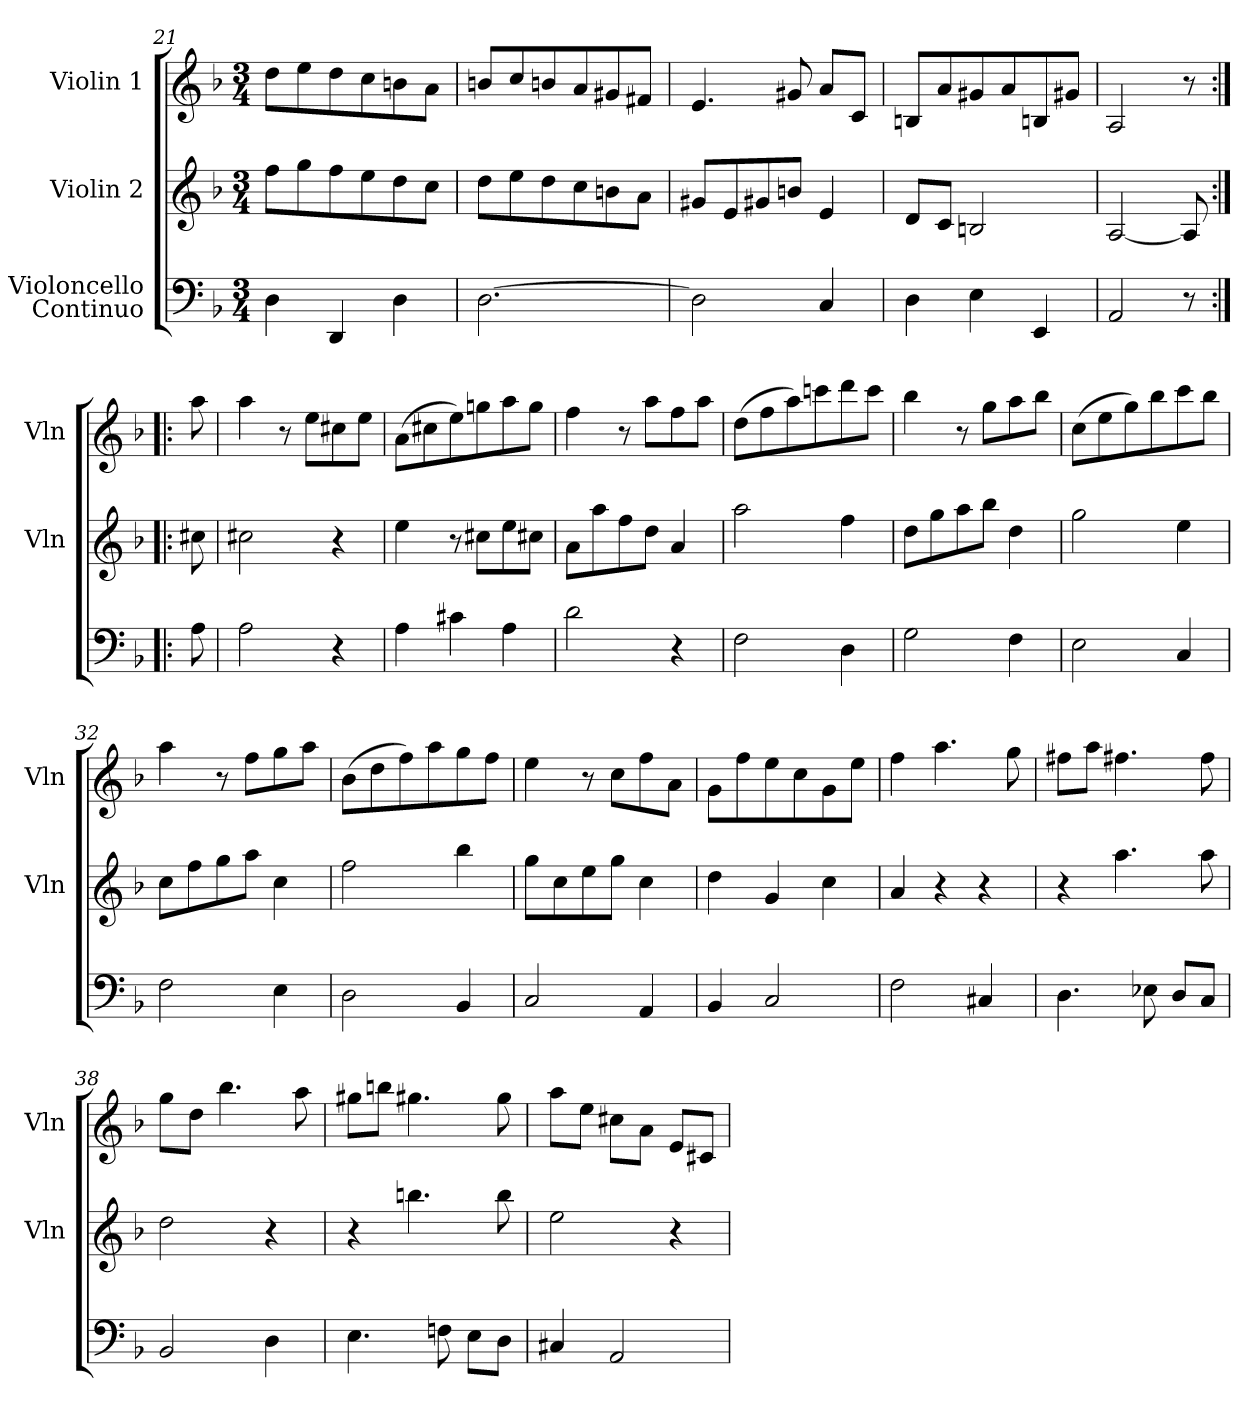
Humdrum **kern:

**kern	**kern	**kern
*part3	*part2	*part1
*staff3	*staff2	*staff1
*I"Violoncello\nContinuo	*I"Violin 2	*I"Violin 1
*	*I'Vln	*I'Vln
*clefF4	*clefG2	*clefG2
*k[b-]	*k[b-]	*k[b-]
*d:	*d:	*d:
*M3/4	*M3/4	*M3/4
=21	=21	=21
4D\	8ff\L	8dd\L
.	8gg\	8ee\
4DD/	8ff\	8dd\
.	8ee\	8cc\
4D\	8dd\	8bn\
.	8cc\J	8a\J
=22	=22	=22
[2.D\	8dd\L	8bn/L
.	8ee\	8cc/
.	8dd\	8bn/
.	8cc\	8a/
.	8bn\	8g#X/
.	8a\J	8f#X/J
=23	=23	=23
2D\]	8g#X/L	4.e/
.	8e/	.
.	8g#X/	.
.	8bn/J	8g#X/
4C/	4e/	8a/L
.	.	8c/J
=24	=24	=24
4D\	8d/L	8Bn/L
.	8c/J	8a/
4E\	2Bn/	8g#X/
.	.	8a/
4EE/	.	8Bn/
.	.	8g#X/J
=25	=25	=25
2AA/	[2A/	2A/
8r	8A/]	8r
=:|!|:	=:|!|:	=:|!|:
8A\	8cc#X\	8aa\
=26	=26	=26
2A\	2cc#X\	4aa\
.	.	8r
.	.	8ee\L
4r	4r	8cc#X\
.	.	8ee\J
=27	=27	=27
4A\	4ee\	(8a\L
.	.	8cc#X\
4c#X\	8r	8ee\)
.	8cc#X\L	8ggn\
4A\	8ee\	8aa\
.	8cc#X\J	8gg\J
=28	=28	=28
2d\	8a\L	4ff\
.	8aa\	.
.	8ff\	8r
.	8dd\J	8aa\L
4r	4a/	8ff\
.	.	8aa\J
=29	=29	=29
2F\	2aa\	(8dd\L
.	.	8ff\
.	.	8aa\)
.	.	8cccn\
4D\	4ff\	8ddd\
.	.	8ccc\J
=30	=30	=30
2G\	8dd\L	4bb-\
.	8gg\	.
.	8aa\	8r
.	8bb-\J	8gg\L
4F\	4dd\	8aa\
.	.	8bb-\J
=31	=31	=31
2E\	2gg\	(8cc\L
.	.	8ee\
.	.	8gg\)
.	.	8bb-\
4C/	4ee\	8ccc\
.	.	8bb-\J
=32	=32	=32
2F\	8cc\L	4aa\
.	8ff\	.
.	8gg\	8r
.	8aa\J	8ff\L
4E\	4cc\	8gg\
.	.	8aa\J
=33	=33	=33
2D\	2ff\	(8b-\L
.	.	8dd\
.	.	8ff\)
.	.	8aa\
4BB-/	4bb-\	8gg\
.	.	8ff\J
=34	=34	=34
2C/	8gg\L	4ee\
.	8cc\	.
.	8ee\	8r
.	8gg\J	8cc\L
4AA/	4cc\	8ff\
.	.	8a\J
=35	=35	=35
4BB-/	4dd\	8g\L
.	.	8ff\
2C/	4g/	8ee\
.	.	8cc\
.	4cc\	8g\
.	.	8ee\J
=36	=36	=36
2F\	4a/	4ff\
.	4r	4.aa\
4C#X/	4r	.
.	.	8gg\
=37	=37	=37
4.D\	4r	8ff#X\L
.	.	8aa\J
.	4.aa\	4.ff#X\
8E-X\	.	.
8D/L	.	.
8C/J	8aa\	8ff#\
=38	=38	=38
2BB-/	2dd\	8gg\L
.	.	8dd\J
.	.	4.bb-\
4D\	4r	.
.	.	8aa\
=39	=39	=39
4.E\	4r	8gg#X\L
.	.	8bbn\J
.	4.bbn\	4.gg#X\
8Fn\	.	.
8E\L	.	.
8D\J	8bb\	8gg#\
=40	=40	=40
4C#X/	2ee\	8aa\L
.	.	8ee\J
2AA/	.	8cc#X\L
.	.	8a\J
.	4r	8e/L
.	.	8c#X/J
=	=	=
*-	*-	*-
